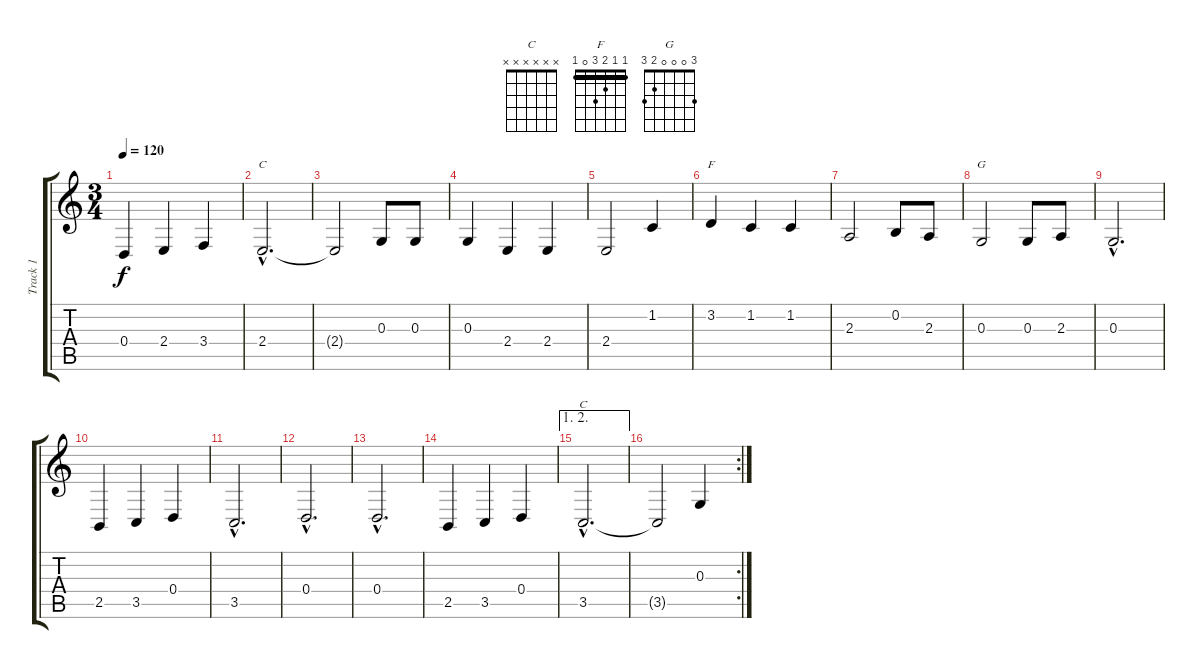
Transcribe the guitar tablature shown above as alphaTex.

\track ("Track 1" "Track 1") {instrument accordion}
\staff {score tabs}
\tuning (E4 B3 G3 D3 A2 E2) {hide}
\chord ("C" 0 1 0 2 3 x)
\chord ("F" 1 1 2 3 0 1) {barre 1}
\chord ("G" 3 0 0 0 2 3)
\chord ("C" x x x x x x)
\ts (3 4)
\tempo 120
\clef g2
\ks c
0.4.4{dy f} 2.4.4 3.4.4 |
2.4{hac}.2{d ch "C"} |
2.4{t}.2 0.3.8 0.3.8 |
0.3.4 2.4.4 2.4.4 |
2.4.2 1.2.4 |
3.2.4{ch "F"} 1.2.4 1.2.4 |
2.3.2 0.2.8 2.3.8 |
0.3.2{ch "G"} 0.3.8 2.3.8 |
0.3{hac}.2{d} |
2.5.4 3.5.4 0.4.4 |
3.5{hac}.2{d} |
0.4{hac}.2{d} |
0.4{hac}.2{d} |
2.5.4 3.5.4 0.4.4 |
\ae (1 2)
3.5{hac}.2{d ch "C"} |
\rc 2
3.5{t}.2 0.3.4
